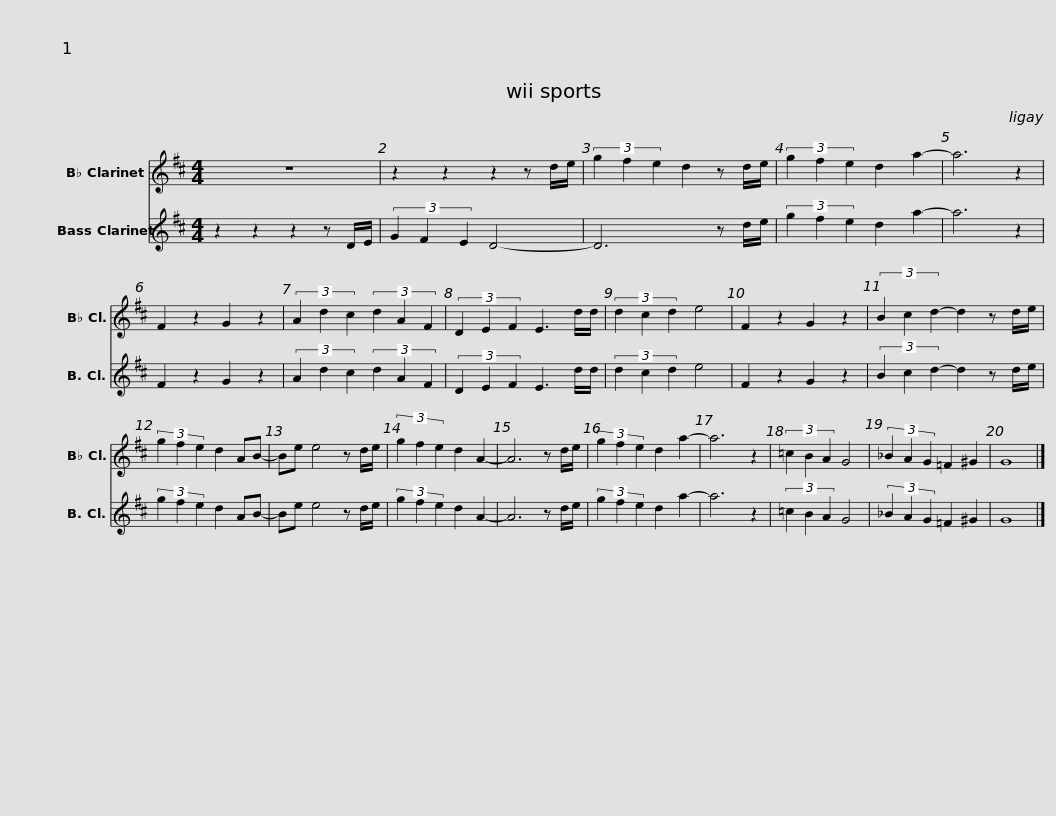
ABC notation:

X:1
%%score 1 2
L:1/8
M:4/4
I:linebreak $
K:none
V:1 treble transpose=-2
V:2 treble transpose=-14
V:1
[K:D] z8 | z2 z2 z2 z d/e/ | (3g2 f2 e2 d2 z d/e/ | (3g2 f2 e2 d2 a2- | a6 z2 | %5
 F2 z2 G2 z2 |$ (3A2 d2 c2 (3d2 A2 F2 | (3D2 E2 F2 E3 d/d/ | (3d2 c2 d2 e4 | F2 z2 G2 z2 | %10
 (3B2 c2 d2- d2 z d/e/ | (3g2 f2 e2 d2 AB- | Be e4 z d/e/ |$ (3g2 f2 e2 d2 A2- | A6 z d/e/ | %15
 (3g2 f2 e2 d2 a2- | a6 z2 | (3=c2 B2 A2 G4 | (3_B2 A2 G2 =F2 ^G2 | G8 |] %20
V:2
[K:D] z2 z2 z2 z D/E/ | (3G2 F2 E2 D4- | D6 z d/e/ | (3g2 f2 e2 d2 a2- | a6 z2 | %5
 F2 z2 G2 z2 |$ (3A2 d2 c2 (3d2 A2 F2 | (3D2 E2 F2 E3 d/d/ | (3d2 c2 d2 e4 | F2 z2 G2 z2 | %10
 (3B2 c2 d2- d2 z d/e/ | (3g2 f2 e2 d2 AB- | Be e4 z d/e/ |$ (3g2 f2 e2 d2 A2- | A6 z d/e/ | %15
 (3g2 f2 e2 d2 a2- | a6 z2 | (3=c2 B2 A2 G4 | (3_B2 A2 G2 =F2 ^G2 | G8 |] %20
